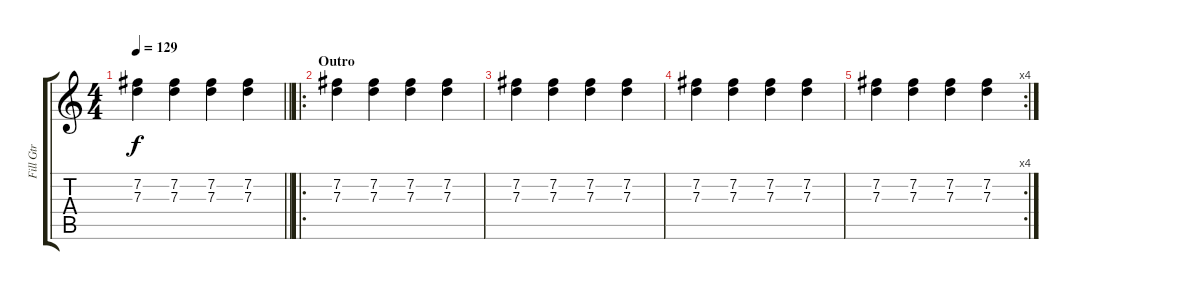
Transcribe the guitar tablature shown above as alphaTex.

\track ("Fill Gtr" "Fill Gtr") {instrument electricguitarclean}
\staff {score tabs}
\tuning (E4 B3 G3 D3 A2 E2) {hide}
\ts (4 4)
\tempo 129
\clef g2
\barLineRight lightlight
\ks c
(7.2 7.3).4{dy f} (7.2 7.3).4 (7.2 7.3).4 (7.2 7.3).4 |
\ro
\section ("" "Outro")
(7.2 7.3).4 (7.2 7.3).4 (7.2 7.3).4 (7.2 7.3).4 |
(7.2 7.3).4 (7.2 7.3).4 (7.2 7.3).4 (7.2 7.3).4 |
(7.2 7.3).4 (7.2 7.3).4 (7.2 7.3).4 (7.2 7.3).4 |
\rc 4
(7.2 7.3).4 (7.2 7.3).4 (7.2 7.3).4 (7.2 7.3).4
